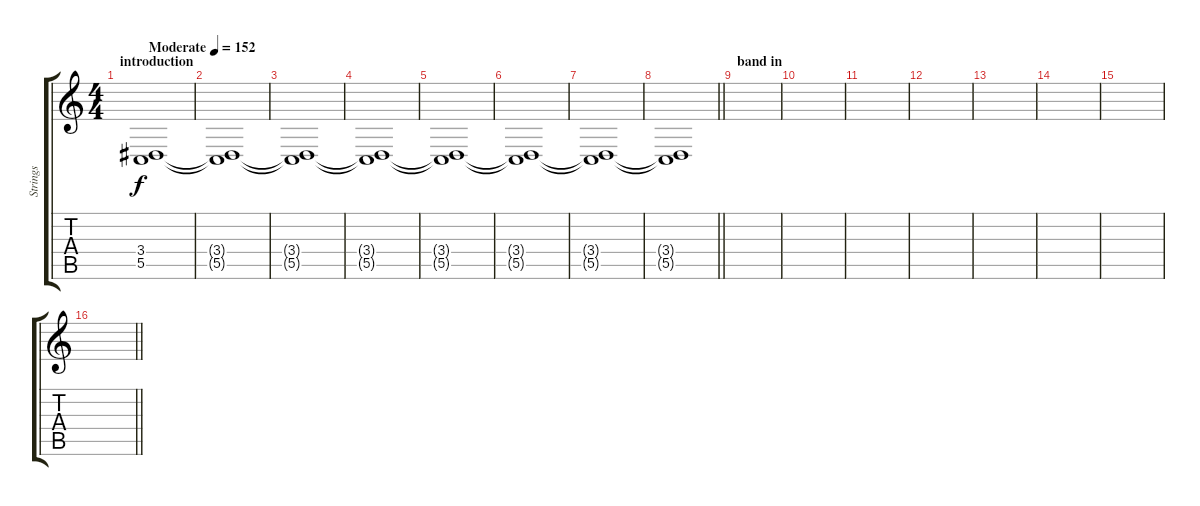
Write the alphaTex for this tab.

\track ("Strings" "Strings") {instrument synthstrings1}
\staff {score tabs}
\tuning (D4 A3 F3 C3 G2 C2) {hide}
\ts (4 4)
\section ("" "introduction")
\tempo (152 "Moderate")
\clef g2
\ks c
(3.4 5.5).1{dy f instrument synthstrings1} |
(3.4{t} 5.5{t}).1 |
(3.4{t} 5.5{t}).1 |
(3.4{t} 5.5{t}).1 |
(3.4{t} 5.5{t}).1 |
(3.4{t} 5.5{t}).1 |
(3.4{t} 5.5{t}).1 |
\barLineRight lightlight
(3.4{t} 5.5{t}).1 |
\section ("" "band in")
|
|
|
|
|
|
|
\barLineRight lightlight
